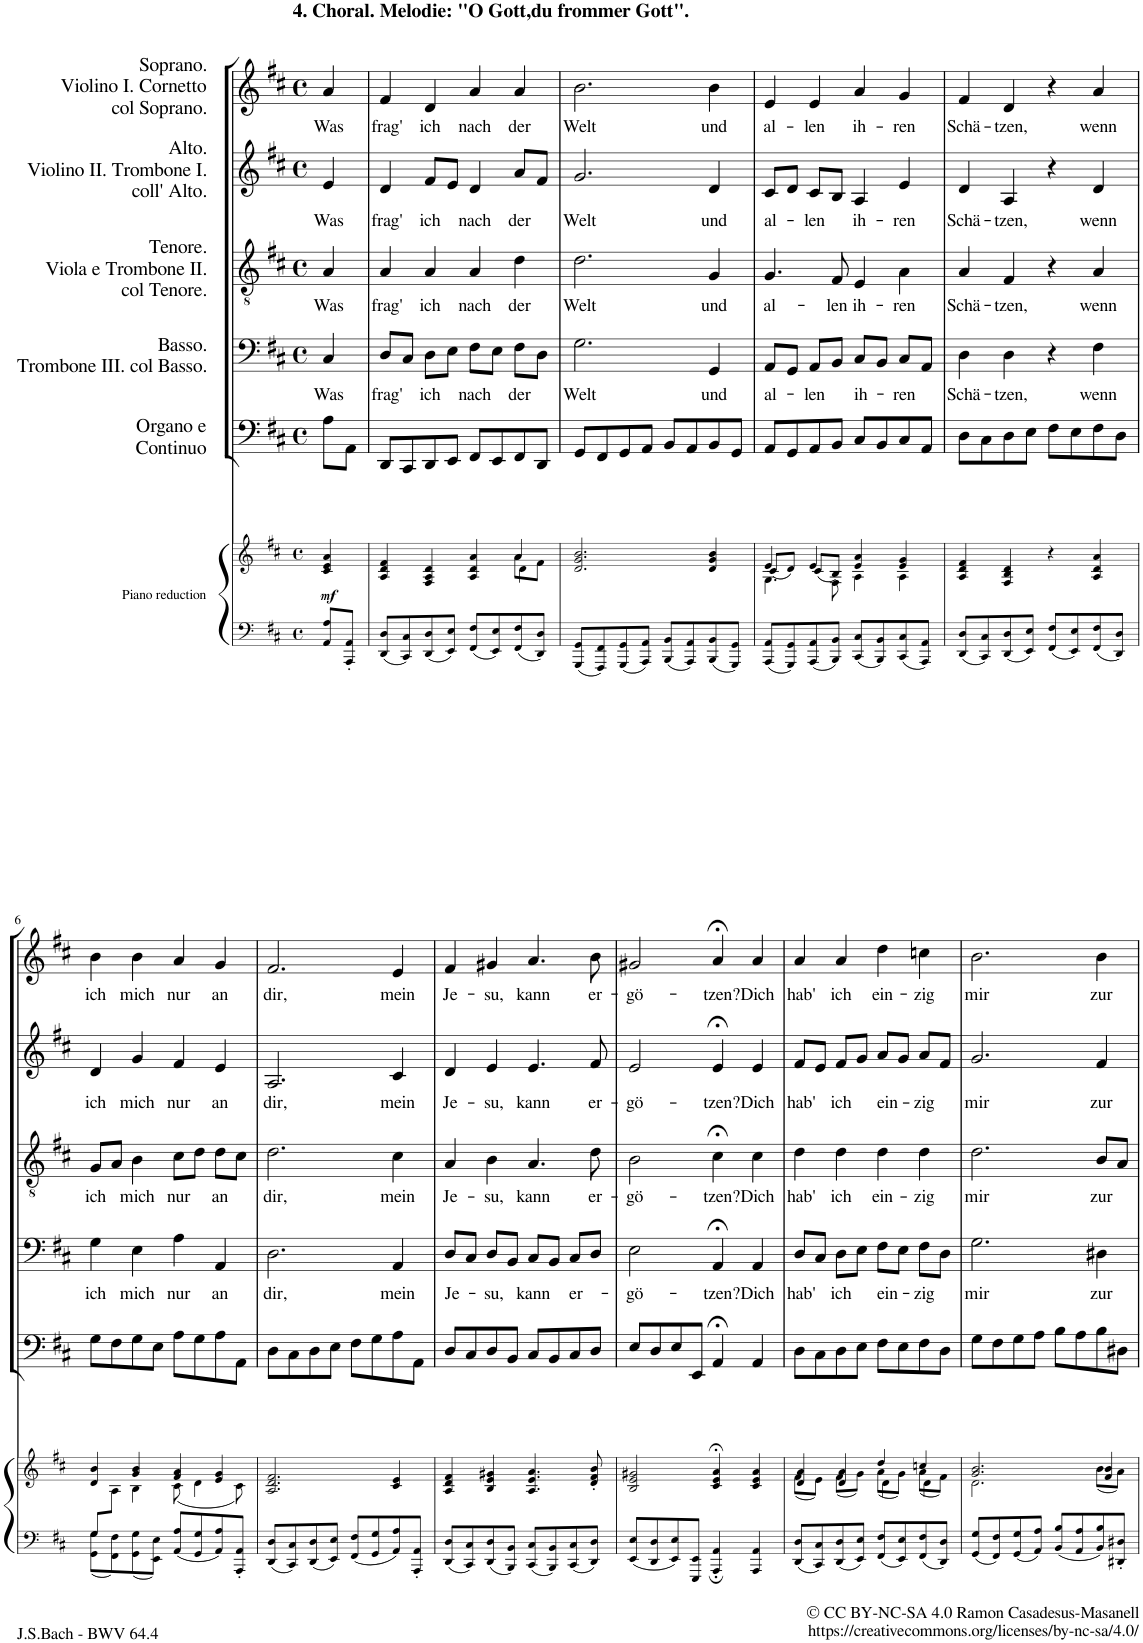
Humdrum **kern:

**kern	**kern	**dynam	**kern	**kern	**text	**kern	**text	**kern	**text	**kern	**text
*part6	*part6	*part6	*part5	*part4	*part4	*part3	*part3	*part2	*part2	*part1	*part1
*staff7	*staff6	*staff6/7	*staff5	*staff4	*staff4	*staff3	*staff3	*staff2	*staff2	*staff1	*staff1
*I"Piano reduction	*	*	*I"Organo e Continuo	*I"Basso. Trombone III. col Basso.	*	*I"Tenore. Viola e Trombone II. col Tenore.	*	*I"Alto. Violino II. Trombone I. coll' Alto.	*	*I"Soprano. Violino I. Cornetto col Soprano.	*
*I'Pno	*	*	*	*	*	*	*	*	*	*	*
*stria5	*stria5	*	*	*	*	*	*	*	*	*	*
*clefF4	*clefG2	*	*clefF4	*clefF4	*	*clefGv2	*	*clefG2	*	*clefG2	*
*k[f#c#]	*k[f#c#]	*	*k[f#c#]	*k[f#c#]	*	*k[f#c#]	*	*k[f#c#]	*	*k[f#c#]	*
*M4/4	*M4/4	*	*M4/4	*M4/4	*	*M4/4	*	*M4/4	*	*M4/4	*
*met(c)	*met(c)	*	*met(c)	*met(c)	*	*met(c)	*	*met(c)	*	*met(c)	*
=1	=1	=1	=1	=1	=1	=1	=1	=1	=1	=1	=1
!	!	!	!	!	!	!	!	!	!	!LO:TX:a:B:t=4. Choral. Melodie&colon; "O Gott,du frommer Gott".	!
!	!	!LO:DY:b	!	!	!LO:LY:b	!	!LO:LY:b	!	!LO:LY:b	!	!LO:LY:b
8AA/ 8A/L	4c#/ 4e/ 4a/	mf	8A\L	4C#/	Was	4A/	Was	4e/	Was	4a/	Was
8AAA/' 8AA/'J	.	.	8AA\J	.	.	.	.	.	.	.	.
=2	=2	=2	=2	=2	=2	=2	=2	=2	=2	=2	=2
*	*^	*	*	*	*	*	*	*	*	*	*
*	*	*^	*	*	*	*	*	*	*	*	*	*
!	!	!	!	!	!	!	!LO:LY:b	!	!LO:LY:b	!	!LO:LY:b	!	!LO:LY:b
8DD/ 8D/L	4A/ 4d/ 4f#/	2ryy	2ryy	.	8DD/L	8D/L	frag'	4A/	frag'	4d/	frag'	4f#/	frag'
8CC#/ 8C#/	.	.	.	.	8CC#/	8C#/J	.	.	.	.	.	.	.
!	!	!	!	!	!	!	!LO:LY:b	!	!LO:LY:b	!	!LO:LY:b	!	!LO:LY:b
8DD/ 8D/	4F#/ 4A/ 4d/	.	.	.	8DD/	8D\L	ich	4A/	ich	8f#/L	ich	4d/	ich
8EE/ 8E/J	.	.	.	.	8EE/J	8E\J	.	.	.	8e/J	.	.	.
!	!	!	!	!	!	!	!LO:LY:b	!	!LO:LY:b	!	!LO:LY:b	!	!LO:LY:b
8FF#/ 8F#/L	4A/ 4d/ 4a/	4ryy	4ryy	.	8FF#/L	8F#\L	nach	4A/	nach	4d/	nach	4a/	nach
8EE/ 8E/	.	.	.	.	8EE/	8E\J	.	.	.	.	.	.	.
!	!	!	!	!	!	!	!LO:LY:b	!	!LO:LY:b	!	!LO:LY:b	!	!LO:LY:b
8FF#/ 8F#/	4a/	8a\L	4d\	.	8FF#/	8F#\L	der	4d\	der	8a/L	der	4a/	der
8DD/ 8D/J	.	8f#\J	.	.	8DD/J	8D\J	.	.	.	8f#/J	.	.	.
*	*	*v	*v	*	*	*	*	*	*	*	*	*	*
=3	=3	=3	=3	=3	=3	=3	=3	=3	=3	=3	=3	=3
!	!	!	!	!	!	!LO:LY:b	!	!LO:LY:b	!	!LO:LY:b	!	!LO:LY:b
*	*v	*v	*	*	*	*	*	*	*	*	*	*
8GGG/ 8GG/L	2.d/ 2.g/ 2.b/	.	8GG/L	2.G\	Welt	2.d\	Welt	2.g/	Welt	2.b\	Welt
8FFF#/ 8FF#/	.	.	8FF#/	.	.	.	.	.	.	.	.
8GGG/ 8GG/	.	.	8GG/	.	.	.	.	.	.	.	.
8AAA/ 8AA/J	.	.	8AA/J	.	.	.	.	.	.	.	.
8BBB/ 8BB/L	.	.	8BB/L	.	.	.	.	.	.	.	.
8AAA/ 8AA/	.	.	8AA/	.	.	.	.	.	.	.	.
!	!	!	!	!	!LO:LY:b	!	!LO:LY:b	!	!LO:LY:b	!	!LO:LY:b
8BBB/ 8BB/	4d/ 4g/ 4b/	.	8BB/	4GG/	und	4G/	und	4d/	und	4b\	und
8GGG/ 8GG/J	.	.	8GG/J	.	.	.	.	.	.	.	.
=4	=4	=4	=4	=4	=4	=4	=4	=4	=4	=4	=4
*	*^	*	*	*	*	*	*	*	*	*	*
*	*	*^	*	*	*	*	*	*	*	*	*	*
!	!	!	!	!	!	!	!LO:LY:b	!	!LO:LY:b	!	!LO:LY:b	!	!LO:LY:b
8AAA/ 8AA/L	4e/	4.G\	(8c#/L	.	8AA/L	8AA/L	al-	4.G/	al-	8c#/L	al-	4e/	al-
8GGG/ 8GG/	.	.	8d/J)	.	8GG/	8GG/J	.	.	.	8d/J	.	.	.
!	!	!	!	!	!	!	!LO:LY:b	!	!	!	!LO:LY:b	!	!LO:LY:b
8AAA/ 8AA/	4e/	.	(8c#/L	.	8AA/	8AA/L	len	.	.	8c#/L	len	4e/	len
!	!	!	!	!	!	!	!	!	!LO:LY:b	!	!	!	!
8BBB/ 8BB/J	.	8F#\	8B/J)	.	8BB/J	8BB/J	.	8F#/	len	8B/J	.	.	.
!	!	!	!	!	!	!	!LO:LY:b	!	!LO:LY:b	!	!LO:LY:b	!	!LO:LY:b
8CC#/ 8C#/L	4e/ 4a/	4A\	2ryy	.	8C#/L	8C#/L	ih-	4E/	ih-	4A/	ih-	4a/	ih-
8BBB/ 8BB/	.	.	.	.	8BB/	8BB/J	.	.	.	.	.	.	.
!	!	!	!	!	!	!	!LO:LY:b	!	!LO:LY:b	!	!LO:LY:b	!	!LO:LY:b
8CC#/ 8C#/	4e/ 4g/	4A\	.	.	8C#/	8C#/L	ren	4A\	ren	4e/	ren	4g/	ren
8AAA/ 8AA/J	.	.	.	.	8AA/J	8AA/J	.	.	.	.	.	.	.
*	*v	*v	*v	*	*	*	*	*	*	*	*	*	*
=5	=5	=5	=5	=5	=5	=5	=5	=5	=5	=5	=5
!	!	!	!	!	!LO:LY:b	!	!LO:LY:b	!	!LO:LY:b	!	!LO:LY:b
8DD/ 8D/L	4A/ 4d/ 4f#/	.	8D\L	4D\	Schä-	4A/	Schä-	4d/	Schä-	4f#/	Schä-
8CC#/ 8C#/	.	.	8C#\	.	.	.	.	.	.	.	.
!	!	!	!	!	!LO:LY:b	!	!LO:LY:b	!	!LO:LY:b	!	!LO:LY:b
8DD/ 8D/	4F#/ 4B/ 4d/	.	8D\	4D\	tzen,	4F#/	tzen,	4A/	tzen,	4d/	tzen,
8EE/ 8E/J	.	.	8E\J	.	.	.	.	.	.	.	.
8FF#/ 8F#/L	4r	.	8F#\L	4r	.	4r	.	4r	.	4r	.
8EE/ 8E/	.	.	8E\	.	.	.	.	.	.	.	.
!	!	!	!	!	!LO:LY:b	!	!LO:LY:b	!	!LO:LY:b	!	!LO:LY:b
8FF#/ 8F#/	4A/ 4d/ 4a/	.	8F#\	4F#\	wenn	4A/	wenn	4d/	wenn	4a/	wenn
8DD/ 8D/J	.	.	8D\J	.	.	.	.	.	.	.	.
!!LO:LB:g=z
=6	=6	=6	=6	=6	=6	=6	=6	=6	=6	=6	=6
*^	*^	*	*	*	*	*	*	*	*	*	*
!	!	!	!	!	!	!	!LO:LY:b	!	!LO:LY:b	!	!LO:LY:b	!	!LO:LY:b
8G/L	8GG\ 8G\L	4d/ 4b/	8ryy	.	8G\L	4G\	ich	8G/L	ich	4d/	ich	4b\	ich
2..ryy	8FF#\ 8F#\	.	8A\J	.	8F#\	.	.	8A/J	.	.	.	.	.
!	!	!	!	!	!	!	!LO:LY:b	!	!LO:LY:b	!	!LO:LY:b	!	!LO:LY:b
.	8GG\ 8G\	4g/ 4b/	4B\	.	8G\	4E\	mich	4B\	mich	4g/	mich	4b\	mich
.	8EE\ 8E\J	.	.	.	8E\J	.	.	.	.	.	.	.	.
!	!	!	!	!	!	!	!LO:LY:b	!	!LO:LY:b	!	!LO:LY:b	!	!LO:LY:b
.	8AA/ 8A/L	4f#/ 4a/	(8c#\	.	8A\L	4A\	nur	8c#\L	nur	4f#/	nur	4a/	nur
.	8GG/ 8G/	.	4d\	.	8G\	.	.	8d\J	.	.	.	.	.
!	!	!	!	!	!	!	!LO:LY:b	!	!LO:LY:b	!	!LO:LY:b	!	!LO:LY:b
.	8AA/ 8A/	4e/ 4g/	.	.	8A\	4AA/	an	8d\L	an	4e/	an	4g/	an
.	8AAA/' 8AA/'J	.	8c#\)	.	8AA\J	.	.	8c#\J	.	.	.	.	.
=7	=7	=7	=7	=7	=7	=7	=7	=7	=7	=7	=7	=7	=7
!	!	!	!	!	!	!	!LO:LY:b	!	!LO:LY:b	!	!LO:LY:b	!	!LO:LY:b
*v	*v	*	*	*	*	*	*	*	*	*	*	*	*
*	*v	*v	*	*	*	*	*	*	*	*	*	*
8DD/ 8D/L	2.A/ 2.d/ 2.f#/	.	8D\L	2.D\	dir,	2.d\	dir,	2.A/	dir,	2.f#/	dir,
8CC#/ 8C#/	.	.	8C#\	.	.	.	.	.	.	.	.
8DD/ 8D/	.	.	8D\	.	.	.	.	.	.	.	.
8EE/ 8E/J	.	.	8E\J	.	.	.	.	.	.	.	.
8FF#/ 8F#/L	.	.	8F#\L	.	.	.	.	.	.	.	.
8GG/ 8G/	.	.	8G\	.	.	.	.	.	.	.	.
!	!	!	!	!	!LO:LY:b	!	!LO:LY:b	!	!LO:LY:b	!	!LO:LY:b
8AA/ 8A/	4c#/ 4e/	.	8A\	4AA/	mein	4c#\	mein	4c#/	mein	4e/	mein
8AAA/' 8AA/'J	.	.	8AA\J	.	.	.	.	.	.	.	.
=8	=8	=8	=8	=8	=8	=8	=8	=8	=8	=8	=8
!	!	!	!	!	!LO:LY:b	!	!LO:LY:b	!	!LO:LY:b	!	!LO:LY:b
8DD/ 8D/L	4A/ 4d/ 4f#/	.	8D/L	8D/L	Je-	4A/	Je-	4d/	Je-	4f#/	Je-
8CC#/ 8C#/	.	.	8C#/	8C#/J	.	.	.	.	.	.	.
!	!	!	!	!	!LO:LY:b	!	!LO:LY:b	!	!LO:LY:b	!	!LO:LY:b
8DD/ 8D/	4B/ 4e/ 4g#X/	.	8D/	8D/L	-su,	4B\	su,	4e/	su,	4g#X/	su,
8BBB/ 8BB/J	.	.	8BB/J	8BB/J	.	.	.	.	.	.	.
!	!	!	!	!	!LO:LY:b	!	!LO:LY:b	!	!LO:LY:b	!	!LO:LY:b
8CC#/ 8C#/L	4.A/ 4.e/ 4.a/	.	8C#/L	8C#/L	kann	4.A/	kann	4.e/	kann	4.a/	kann
8BBB/ 8BB/	.	.	8BB/	8BB/J	.	.	.	.	.	.	.
!	!	!	!	!	!LO:LY:b	!	!	!	!	!	!
8CC#/ 8C#/	.	.	8C#/	8C#/L	er-	.	.	.	.	.	.
!	!	!	!	!	!	!	!LO:LY:b	!	!LO:LY:b	!	!LO:LY:b
8DD/ 8D/J	8d/' 8f#/' 8b/'	.	8D/J	8D/J	.	8d\	er-	8f#/	er-	8b\	er-
=9	=9	=9	=9	=9	=9	=9	=9	=9	=9	=9	=9
!	!	!	!	!	!LO:LY:b	!	!LO:LY:b	!	!LO:LY:b	!	!LO:LY:b
8EE/ 8E/L	2B/ 2e/ 2g#X/	.	8E/L	2E\	-gö-	2B\	gö-	2e/	gö-	2g#X/	gö-
8DD/ 8D/	.	.	8D/	.	.	.	.	.	.	.	.
8EE/ 8E/	.	.	8E/	.	.	.	.	.	.	.	.
8EEE/ 8EE/J	.	.	8EE/J	.	.	.	.	.	.	.	.
!	!	!	!	!	!LO:LY:b	!	!LO:LY:b	!	!LO:LY:b	!	!LO:LY:b
4AAA/; 4AA/;	4c#/;< 4e/;< 4a/;<	.	4AA;</	4AA;</	tzen?	4c#;<\	tzen?	4e;</	tzen?	4a;</	tzen?
!	!	!	!	!	!LO:LY:b	!	!LO:LY:b	!	!LO:LY:b	!	!LO:LY:b
4AAA/ 4AA/	4c#/ 4e/ 4a/	.	4AA/	4AA/	Dich	4c#\	Dich	4e/	Dich	4a/	Dich
=10	=10	=10	=10	=10	=10	=10	=10	=10	=10	=10	=10
*	*^	*	*	*	*	*	*	*	*	*	*
*	*	*^	*	*	*	*	*	*	*	*	*	*
!	!	!	!	!	!	!	!LO:LY:b	!	!LO:LY:b	!	!LO:LY:b	!	!LO:LY:b
8DD/ 8D/L	4d/ 4a/	(8f#\L	2ryy	.	8D\L	8D/L	hab'	4d\	hab'	8f#/L	hab'	4a/	hab'
8CC#/ 8C#/	.	8e\J)	.	.	8C#\	8C#/J	.	.	.	8e/J	.	.	.
!	!	!	!	!	!	!	!LO:LY:b	!	!LO:LY:b	!	!LO:LY:b	!	!LO:LY:b
8DD/ 8D/	4d/ 4a/	(8f#\L	.	.	8D\	8D\L	ich	4d\	ich	8f#/L	ich	4a/	ich
8EE/ 8E/J	.	8g\J)	.	.	8E\J	8E\J	.	.	.	8g/J	.	.	.
!	!	!	!	!	!	!	!LO:LY:b	!	!LO:LY:b	!	!LO:LY:b	!	!LO:LY:b
8FF#/ 8F#/L	4dd/	(8a\L	4d\	.	8F#\L	8F#\L	ein-	4d\	ein-	8a/L	ein-	4dd\	ein-
8EE/ 8E/	.	8g\J)	.	.	8E\	8E\J	.	.	.	8g/J	.	.	.
!	!	!	!	!	!	!	!LO:LY:b	!	!LO:LY:b	!	!LO:LY:b	!	!LO:LY:b
8FF#/ 8F#/	4ccn/	(8a\L	4d\	.	8F#\	8F#\L	-zig	4d\	zig	8a/L	-zig	4ccn\	zig
8DD/ 8D/J	.	8f#\J)	.	.	8D\J	8D\J	.	.	.	8f#/J	.	.	.
*	*	*v	*v	*	*	*	*	*	*	*	*	*	*
=11	=11	=11	=11	=11	=11	=11	=11	=11	=11	=11	=11	=11
!	!	!	!	!	!	!LO:LY:b	!	!LO:LY:b	!	!LO:LY:b	!	!LO:LY:b
8GG/ 8G/L	2.g/ 2.b/	2.d\	.	8G\L	2.G\	mir	2.d\	mir	2.g/	mir	2.b\	mir
8FF#/ 8F#/	.	.	.	8F#\	.	.	.	.	.	.	.	.
8GG/ 8G/	.	.	.	8G\	.	.	.	.	.	.	.	.
8AA/ 8A/J	.	.	.	8A\J	.	.	.	.	.	.	.	.
8BB/ 8B/L	.	.	.	8B\L	.	.	.	.	.	.	.	.
8AA/ 8A/	.	.	.	8A\	.	.	.	.	.	.	.	.
!	!	!	!	!	!	!LO:LY:b	!	!LO:LY:b	!	!LO:LY:b	!	!LO:LY:b
8BB/ 8B/	4f#/ 4b/	(8b\L	.	8B\	4D#X\	zur	8B/L	zur	4f#/	zur	4b\	zur
8DD#X/' 8D#X/'J	.	8a\J)	.	8D#X\J	.	.	8A/J	.	.	.	.	.
*	*v	*v	*	*	*	*	*	*	*	*	*	*
=	=	=	=	=	=	=	=	=	=	=	=
*-	*-	*-	*-	*-	*-	*-	*-	*-	*-	*-	*-
